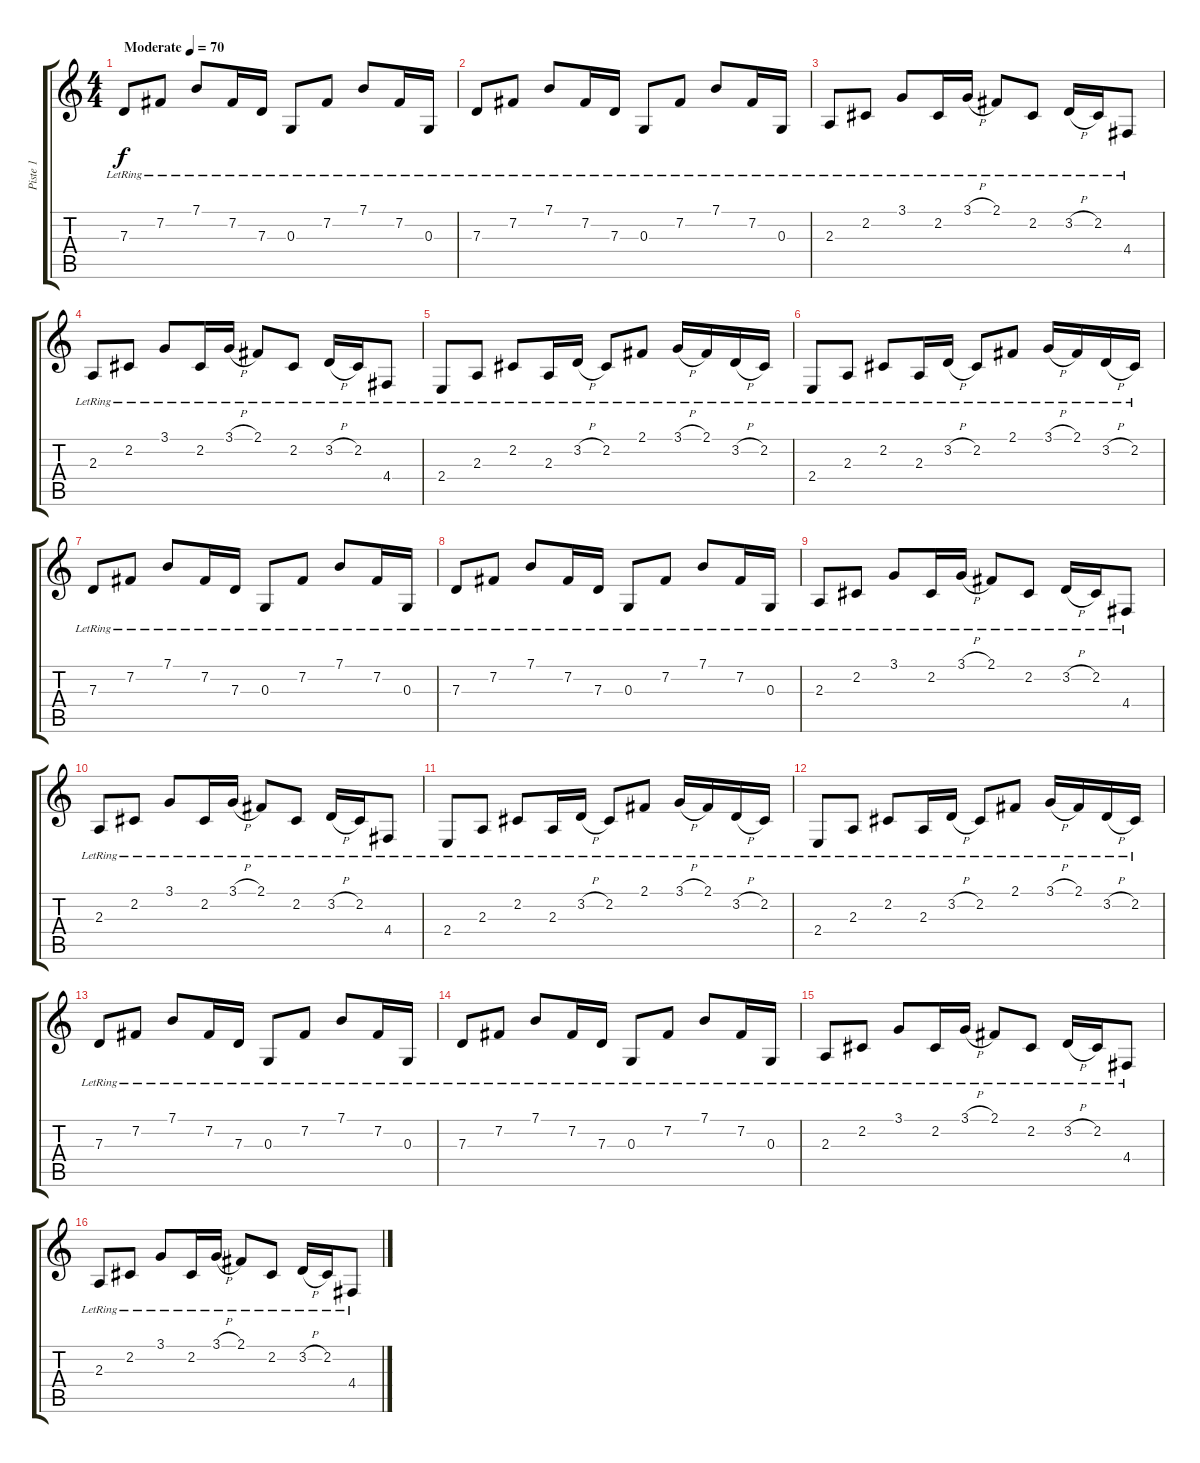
\track ("Piste 1" "Piste 1") {instrument vibraphone}
\staff {score tabs}
\tuning (E4 B3 G3 D3 A2 E2) {hide}
\ts (4 4)
\tempo (70 "Moderate")
\clef g2
\ks c
7.3{lr}.8{dy f instrument vibraphone} 7.2{lr}.8 7.1{lr}.8 7.2{lr}.16 7.3{lr}.16 0.3{lr}.8 7.2{lr}.8 7.1{lr}.8 7.2{lr}.16 0.3{lr}.16 |
7.3{lr}.8 7.2{lr}.8 7.1{lr}.8 7.2{lr}.16 7.3{lr}.16 0.3{lr}.8 7.2{lr}.8 7.1{lr}.8 7.2{lr}.16 0.3{lr}.16 |
2.3{lr}.8 2.2{lr}.8 3.1{lr}.8 2.2{lr}.16 3.1{h lr}.16 2.1{lr}.8 2.2{lr}.8 3.2{h lr}.16 2.2{lr}.16 4.4{lr}.8 |
2.3{lr}.8 2.2{lr}.8 3.1{lr}.8 2.2{lr}.16 3.1{h lr}.16 2.1{lr}.8 2.2{lr}.8 3.2{h lr}.16 2.2{lr}.16 4.4{lr}.8 |
2.4{lr}.8 2.3{lr}.8 2.2{lr}.8 2.3{lr}.16 3.2{h lr}.16 2.2{lr}.8 2.1{lr}.8 3.1{h lr}.16 2.1{lr}.16 3.2{h lr}.16 2.2{lr}.16 |
2.4{lr}.8 2.3{lr}.8 2.2{lr}.8 2.3{lr}.16 3.2{h lr}.16 2.2{lr}.8 2.1{lr}.8 3.1{h lr}.16 2.1{lr}.16 3.2{h lr}.16 2.2{lr}.16 |
7.3{lr}.8 7.2{lr}.8 7.1{lr}.8 7.2{lr}.16 7.3{lr}.16 0.3{lr}.8 7.2{lr}.8 7.1{lr}.8 7.2{lr}.16 0.3{lr}.16 |
7.3{lr}.8 7.2{lr}.8 7.1{lr}.8 7.2{lr}.16 7.3{lr}.16 0.3{lr}.8 7.2{lr}.8 7.1{lr}.8 7.2{lr}.16 0.3{lr}.16 |
2.3{lr}.8 2.2{lr}.8 3.1{lr}.8 2.2{lr}.16 3.1{h lr}.16 2.1{lr}.8 2.2{lr}.8 3.2{h lr}.16 2.2{lr}.16 4.4{lr}.8 |
2.3{lr}.8 2.2{lr}.8 3.1{lr}.8 2.2{lr}.16 3.1{h lr}.16 2.1{lr}.8 2.2{lr}.8 3.2{h lr}.16 2.2{lr}.16 4.4{lr}.8 |
2.4{lr}.8 2.3{lr}.8 2.2{lr}.8 2.3{lr}.16 3.2{h lr}.16 2.2{lr}.8 2.1{lr}.8 3.1{h lr}.16 2.1{lr}.16 3.2{h lr}.16 2.2{lr}.16 |
2.4{lr}.8 2.3{lr}.8 2.2{lr}.8 2.3{lr}.16 3.2{h lr}.16 2.2{lr}.8 2.1{lr}.8 3.1{h lr}.16 2.1{lr}.16 3.2{h lr}.16 2.2{lr}.16 |
7.3{lr}.8 7.2{lr}.8 7.1{lr}.8 7.2{lr}.16 7.3{lr}.16 0.3{lr}.8 7.2{lr}.8 7.1{lr}.8 7.2{lr}.16 0.3{lr}.16 |
7.3{lr}.8 7.2{lr}.8 7.1{lr}.8 7.2{lr}.16 7.3{lr}.16 0.3{lr}.8 7.2{lr}.8 7.1{lr}.8 7.2{lr}.16 0.3{lr}.16 |
2.3{lr}.8 2.2{lr}.8 3.1{lr}.8 2.2{lr}.16 3.1{h lr}.16 2.1{lr}.8 2.2{lr}.8 3.2{h lr}.16 2.2{lr}.16 4.4{lr}.8 |
2.3{lr}.8 2.2{lr}.8 3.1{lr}.8 2.2{lr}.16 3.1{h lr}.16 2.1{lr}.8 2.2{lr}.8 3.2{h lr}.16 2.2{lr}.16 4.4{lr}.8
